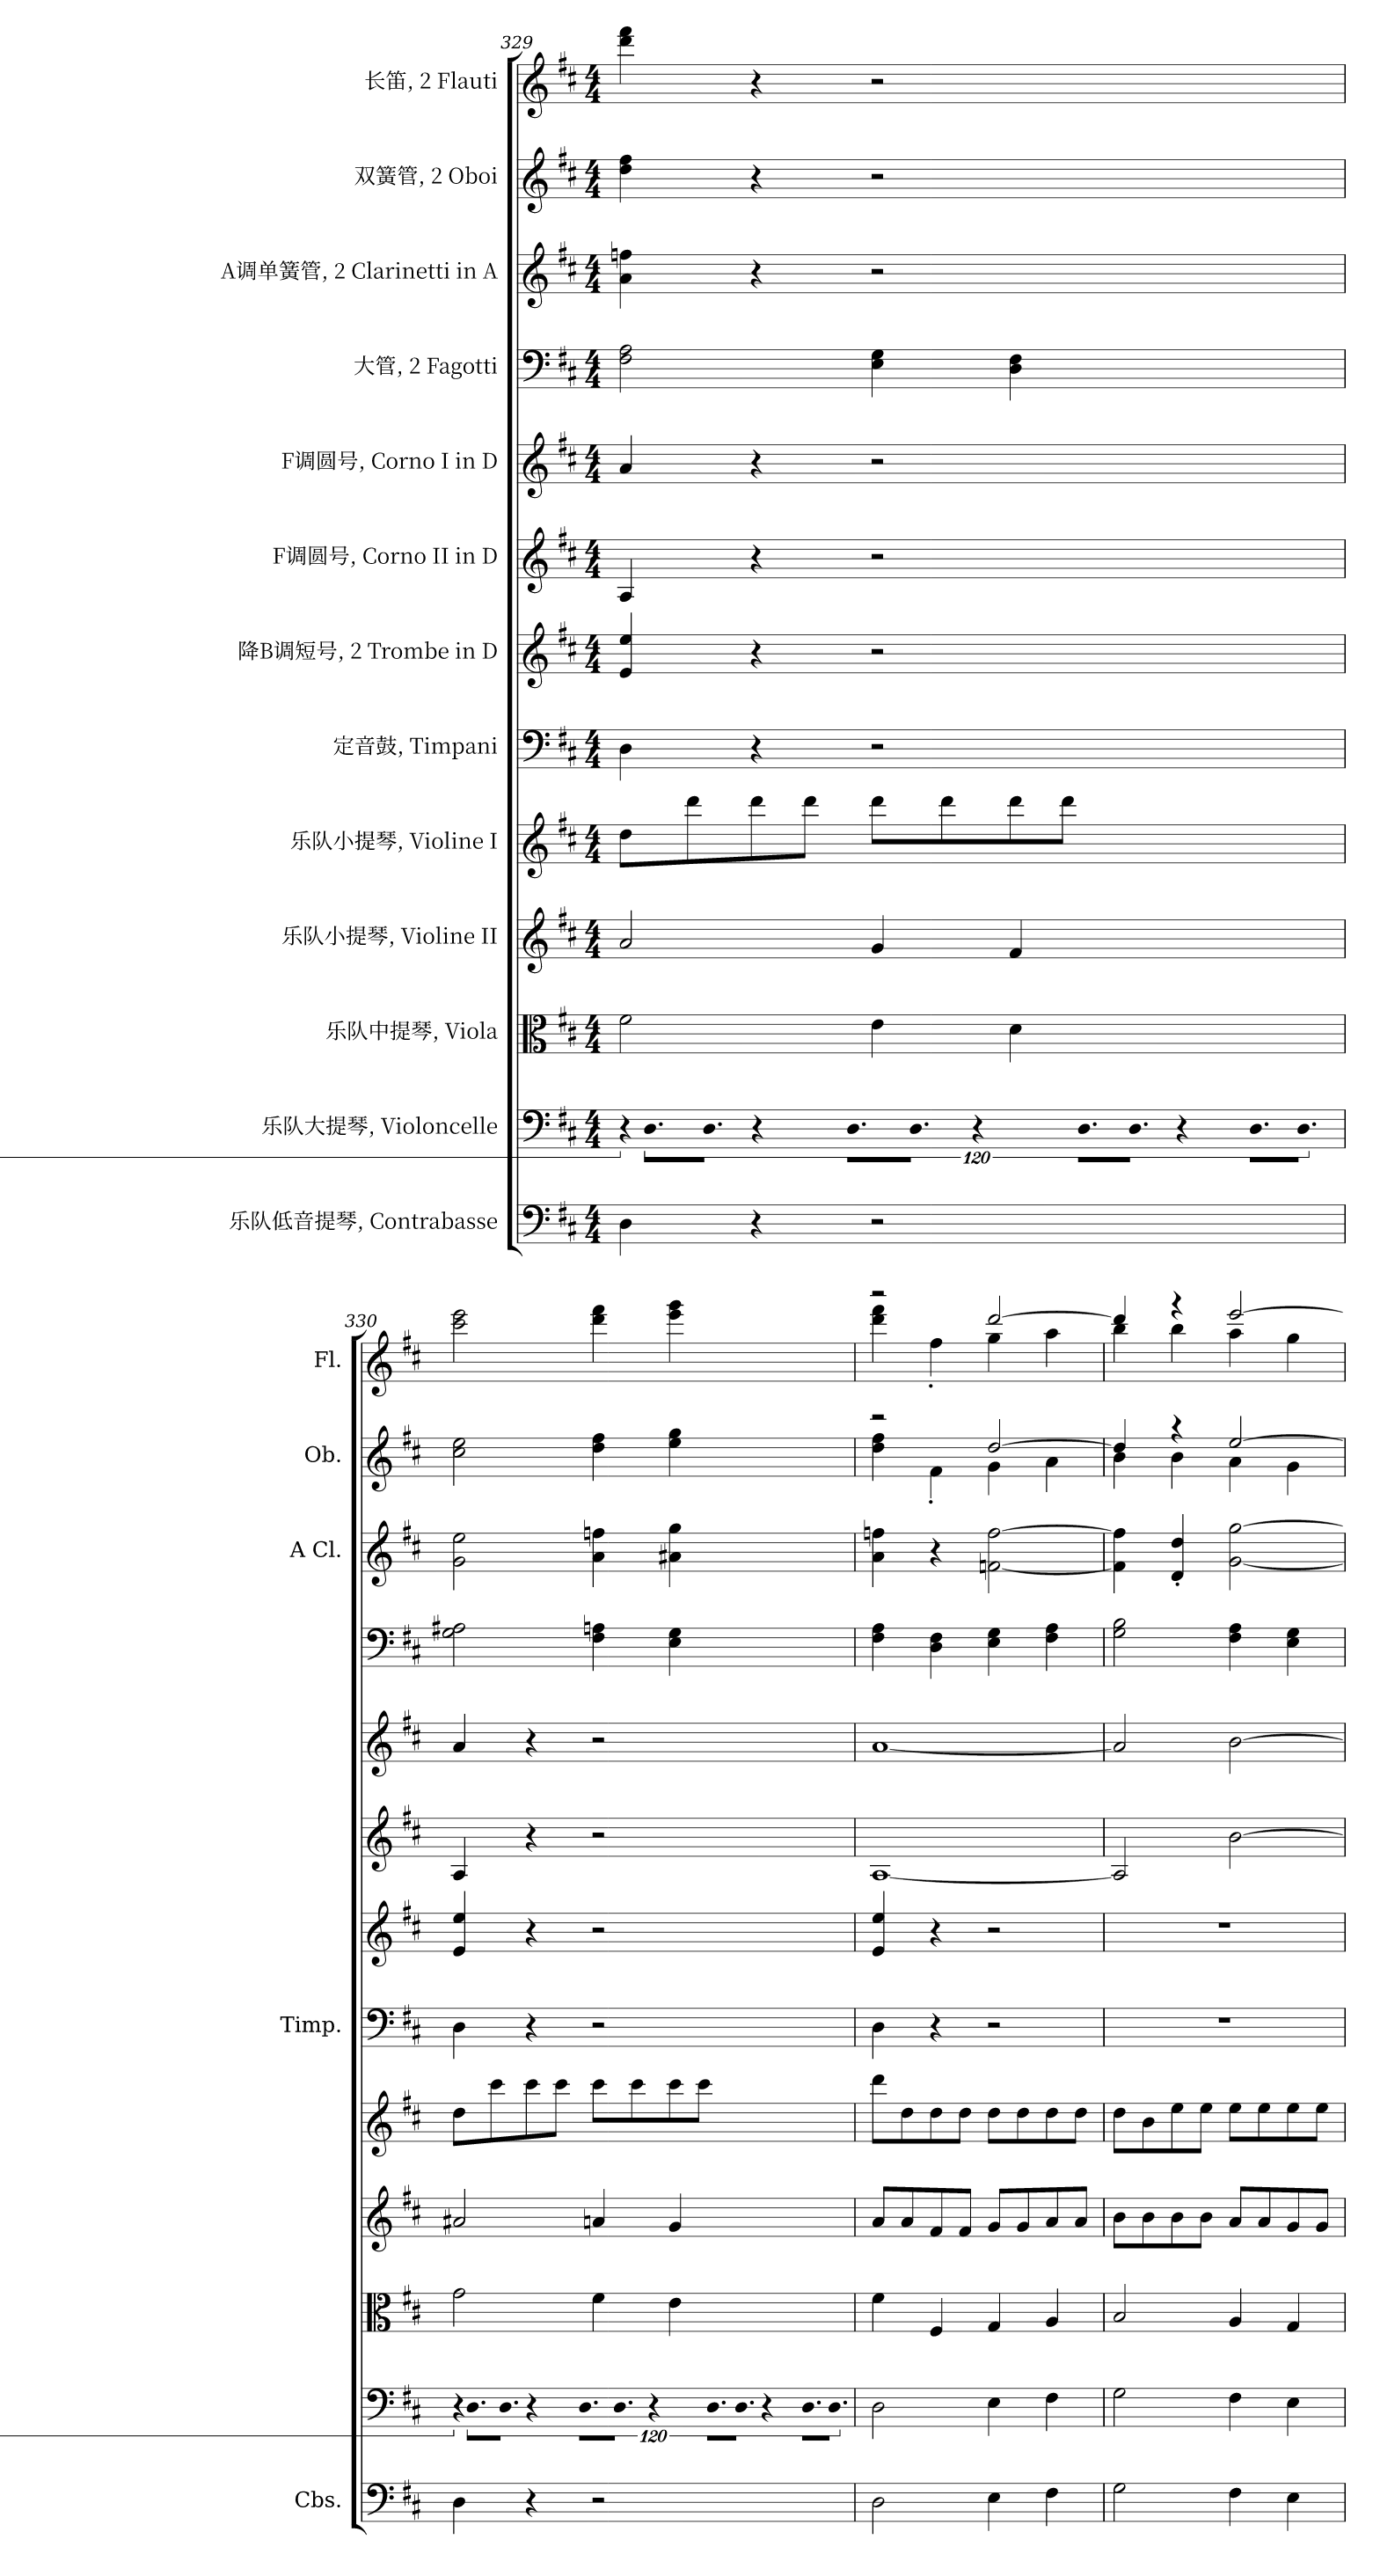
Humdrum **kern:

**kern	**kern	**kern	**kern	**kern	**kern	**kern	**kern	**kern	**kern	**kern	**kern	**kern
*part13	*part12	*part11	*part10	*part9	*part8	*part7	*part6	*part5	*part4	*part3	*part2	*part1
*staff13	*staff12	*staff11	*staff10	*staff9	*staff8	*staff7	*staff6	*staff5	*staff4	*staff3	*staff2	*staff1
*I"乐队低音提琴, Contrabasse	*I"乐队大提琴, Violoncelle	*I"乐队中提琴, Viola	*I"乐队小提琴, Violine II	*I"乐队小提琴, Violine I	*I"定音鼓, Timpani	*I"降B调短号, 2 Trombe in D	*I"F调圆号, Corno II in D	*I"F调圆号, Corno I in D	*I"大管, 2 Fagotti	*I"A调单簧管, 2 Clarinetti in A	*I"双簧管, 2 Oboi	*I"长笛, 2 Flauti
*I'Cbs.	*	*	*	*	*I'Timp.	*	*	*	*	*I'A Cl.	*I'Ob.	*I'Fl.
!!LO:PB:g=z
*clefF4	*clefF4	*clefC3	*clefG2	*clefG2	*clefF4	*clefG2	*clefG2	*clefG2	*clefF4	*clefG2	*clefG2	*clefG2
*ITrd7c12	*	*	*	*	*	*ITrd1c2	*ITrd4c7	*ITrd4c7	*	*ITrd2c3	*	*
*k[f#c#]	*k[f#c#]	*k[f#c#]	*k[f#c#]	*k[f#c#]	*k[f#c#]	*k[]	*k[f#]	*k[f#]	*k[f#c#]	*k[f#c#g#d#a#]	*k[f#c#]	*k[f#c#]
*M4/4	*M4/4	*M4/4	*M4/4	*M4/4	*M4/4	*M4/4	*M4/4	*M4/4	*M4/4	*M4/4	*M4/4	*M4/4
*MM278	*MM278	*MM278	*MM278	*MM278	*MM278	*MM278	*MM278	*MM278	*MM278	*MM278	*MM278	*MM278
=329	=329	=329	=329	=329	=329	=329	=329	=329	=329	=329	=329	=329
!	!LO:N:vis=32	!	!	!	!	!	!	!	!	!	!	!
4DD\	640%23r	2f#\	2a/	8dd\L	4D\	4d/ 4dd/	4D/	4d/	2F#\ 2A\	4f#\ 4ddn\	4dd\ 4ff#\	4ddd\ 4fff#\
!	!LO:N:vis=16.	!	!	!	!	!	!	!	!	!	!	!
.	960%103D\LL	.	.	.	.	.	.	.	.	.	.	.
.	.	.	.	8ddd\	.	.	.	.	.	.	.	.
!	!LO:N:vis=16.	!	!	!	!	!	!	!	!	!	!	!
.	960%103D\JJ	.	.	.	.	.	.	.	.	.	.	.
4r	.	.	.	8ddd\	4r	4r	4r	4r	.	4r	4r	4r
!	!LO:N:vis=32	!	!	!	!	!	!	!	!	!	!	!
.	640%23r	.	.	.	.	.	.	.	.	.	.	.
!	!LO:N:vis=16.	!	!	!	!	!	!	!	!	!	!	!
.	960%103D\LL	.	.	.	.	.	.	.	.	.	.	.
.	.	.	.	8ddd\J	.	.	.	.	.	.	.	.
!	!LO:N:vis=16.	!	!	!	!	!	!	!	!	!	!	!
.	960%103D\JJ	.	.	.	.	.	.	.	.	.	.	.
*	*	*	*	*	*	*	*	*	*	*	*	*MM301
2r	.	4e\	4g/	8ddd\L	2r	2r	2r	2r	4E\ 4G\	2r	2r	2r
!	!LO:N:vis=32	!	!	!	!	!	!	!	!	!	!	!
.	640%23r	.	.	.	.	.	.	.	.	.	.	.
!	!LO:N:vis=16.	!	!	!	!	!	!	!	!	!	!	!
.	960%103D\LL	.	.	.	.	.	.	.	.	.	.	.
.	.	.	.	8ddd\	.	.	.	.	.	.	.	.
!	!LO:N:vis=16.	!	!	!	!	!	!	!	!	!	!	!
.	960%103D\JJ	.	.	.	.	.	.	.	.	.	.	.
.	.	4d\	4f#/	8ddd\	.	.	.	.	4D\ 4F#\	.	.	.
!	!LO:N:vis=32	!	!	!	!	!	!	!	!	!	!	!
.	640%23r	.	.	.	.	.	.	.	.	.	.	.
!	!LO:N:vis=16.	!	!	!	!	!	!	!	!	!	!	!
.	960%103D\LL	.	.	.	.	.	.	.	.	.	.	.
.	.	.	.	8ddd\J	.	.	.	.	.	.	.	.
!	!LO:N:vis=16.	!	!	!	!	!	!	!	!	!	!	!
.	960%103D\JJ	.	.	.	.	.	.	.	.	.	.	.
480ryy	.	480ryy	480ryy	480ryy	480ryy	480ryy	480ryy	480ryy	480ryy	480ryy	480ryy	480ryy
=330	=330	=330	=330	=330	=330	=330	=330	=330	=330	=330	=330	=330
*	*	*	*	*	*	*	*	*	*	*	*	*MM278
!	!LO:N:vis=32	!	!	!	!	!	!	!	!	!	!	!
4DD\	640%23r	2g\	2a#X/	8dd\L	4D\	4d/ 4dd/	4D/	4d/	2G\ 2A#X\	2e\ 2cc#\	2cc#\ 2ee\	2ccc#\ 2eee\
!	!LO:N:vis=16.	!	!	!	!	!	!	!	!	!	!	!
.	960%103D\LL	.	.	.	.	.	.	.	.	.	.	.
.	.	.	.	8ccc#\	.	.	.	.	.	.	.	.
!	!LO:N:vis=16.	!	!	!	!	!	!	!	!	!	!	!
.	960%103D\JJ	.	.	.	.	.	.	.	.	.	.	.
4r	.	.	.	8ccc#\	4r	4r	4r	4r	.	.	.	.
!	!LO:N:vis=32	!	!	!	!	!	!	!	!	!	!	!
.	640%23r	.	.	.	.	.	.	.	.	.	.	.
!	!LO:N:vis=16.	!	!	!	!	!	!	!	!	!	!	!
.	960%103D\LL	.	.	.	.	.	.	.	.	.	.	.
.	.	.	.	8ccc#\J	.	.	.	.	.	.	.	.
!	!LO:N:vis=16.	!	!	!	!	!	!	!	!	!	!	!
.	960%103D\JJ	.	.	.	.	.	.	.	.	.	.	.
*	*	*	*	*	*	*	*	*	*	*	*	*MM301
2r	.	4f#\	4an/	8ccc#\L	2r	2r	2r	2r	4F#\ 4An\	4f#\ 4ddn\	4dd\ 4ff#\	4ddd\ 4fff#\
!	!LO:N:vis=32	!	!	!	!	!	!	!	!	!	!	!
.	640%23r	.	.	.	.	.	.	.	.	.	.	.
!	!LO:N:vis=16.	!	!	!	!	!	!	!	!	!	!	!
.	960%103D\LL	.	.	.	.	.	.	.	.	.	.	.
.	.	.	.	8ccc#\	.	.	.	.	.	.	.	.
!	!LO:N:vis=16.	!	!	!	!	!	!	!	!	!	!	!
.	960%103D\JJ	.	.	.	.	.	.	.	.	.	.	.
.	.	4e\	4g/	8ccc#\	.	.	.	.	4E\ 4G\	4f##X\ 4ee\	4ee\ 4gg\	4eee\ 4ggg\
!	!LO:N:vis=32	!	!	!	!	!	!	!	!	!	!	!
.	640%23r	.	.	.	.	.	.	.	.	.	.	.
!	!LO:N:vis=16.	!	!	!	!	!	!	!	!	!	!	!
.	960%103D\LL	.	.	.	.	.	.	.	.	.	.	.
.	.	.	.	8ccc#\J	.	.	.	.	.	.	.	.
!	!LO:N:vis=16.	!	!	!	!	!	!	!	!	!	!	!
.	960%103D\JJ	.	.	.	.	.	.	.	.	.	.	.
480ryy	.	480ryy	480ryy	480ryy	480ryy	480ryy	480ryy	480ryy	480ryy	480ryy	480ryy	480ryy
=331	=331	=331	=331	=331	=331	=331	=331	=331	=331	=331	=331	=331
*	*	*	*	*	*	*	*	*	*	*	*	*MM278
*	*	*	*	*	*	*	*	*	*	*	*^	*^
2DD\	2D\	4f#\	8a/L	8ddd\L	4D\	4d/ 4dd/	[1D	[1d	4F#\ 4A\	4f#\ 4ddn\	2r	4dd\ 4ff#\	2r	4ddd\ 4fff#\
.	.	.	8a/	8dd\	.	.	.	.	.	.	.	.	.	.
.	.	4F#/	8f#/	8dd\	4r	4r	.	.	4D\ 4F#\	4r	.	4f#'\	.	4ff#'\
.	.	.	8f#/J	8dd\J	.	.	.	.	.	.	.	.	.	.
*	*	*	*	*	*	*	*	*	*	*	*	*	*MM301	*
4EE\	4E\	4G/	8g/L	8dd\L	2r	2r	.	.	4E\ 4G\	[2dn\ [2dd\	[2dd/	4g\	[2ddd/	4gg\
.	.	.	8g/	8dd\	.	.	.	.	.	.	.	.	.	.
4FF#\	4F#\	4A/	8a/	8dd\	.	.	.	.	4F#\ 4A\	.	.	4a\	.	4aa\
.	.	.	8a/J	8dd\J	.	.	.	.	.	.	.	.	.	.
!!LO:PB:g=z	!!
=332	=332	=332	=332	=332	=332	=332	=332	=332	=332	=332	=332	=332	=332	=332
*	*	*	*	*	*	*	*	*	*	*	*	*	*MM278	*
2GG\	2G\	2B/	8b\L	8dd\L	1r	1r	2D/]	2d/]	2G\ 2B\	4d\] 4dd\]	4dd/]	4b\	4ddd/]	4bb\
.	.	.	8b\	8b\	.	.	.	.	.	.	.	.	.	.
.	.	.	8b\	8ee\	.	.	.	.	.	4B/' 4b/'	4r	4b\	4r	4bb\
.	.	.	8b\J	8ee\J	.	.	.	.	.	.	.	.	.	.
*	*	*	*	*	*	*	*	*	*	*	*	*	*MM301	*
4FF#\	4F#\	4A/	8a/L	8ee\L	.	.	[2e\	[2e\	4F#\ 4A\	[2e\ [2ee\	[2ee/	4a\	[2eee/	4aa\
.	.	.	8a/	8ee\	.	.	.	.	.	.	.	.	.	.
4EE\	4E\	4G/	8g/	8ee\	.	.	.	.	4E\ 4G\	.	.	4g\	.	4gg\
.	.	.	8g/J	8ee\J	.	.	.	.	.	.	.	.	.	.
*	*	*	*	*	*	*	*	*	*	*	*v	*v	*	*
*	*	*	*	*	*	*	*	*	*	*	*	*v	*v
=	=	=	=	=	=	=	=	=	=	=	=	=
*-	*-	*-	*-	*-	*-	*-	*-	*-	*-	*-	*-	*-
